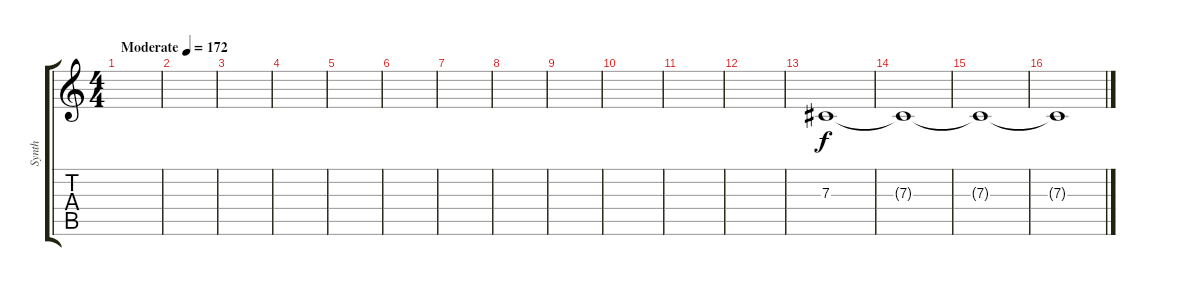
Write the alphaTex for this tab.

\track ("Synth" "Synth") {instrument synthstrings2}
\staff {score tabs}
\tuning (Eb4 Bb3 Gb3 Db3 Ab2 Db2) {hide}
\ts (4 4)
\tempo (172 "Moderate")
\clef g2
\ks c
|
|
|
|
|
|
|
|
|
|
|
|
7.3.1{volume 10} |
7.3{t}.1 |
7.3{t}.1 |
7.3{t}.1
